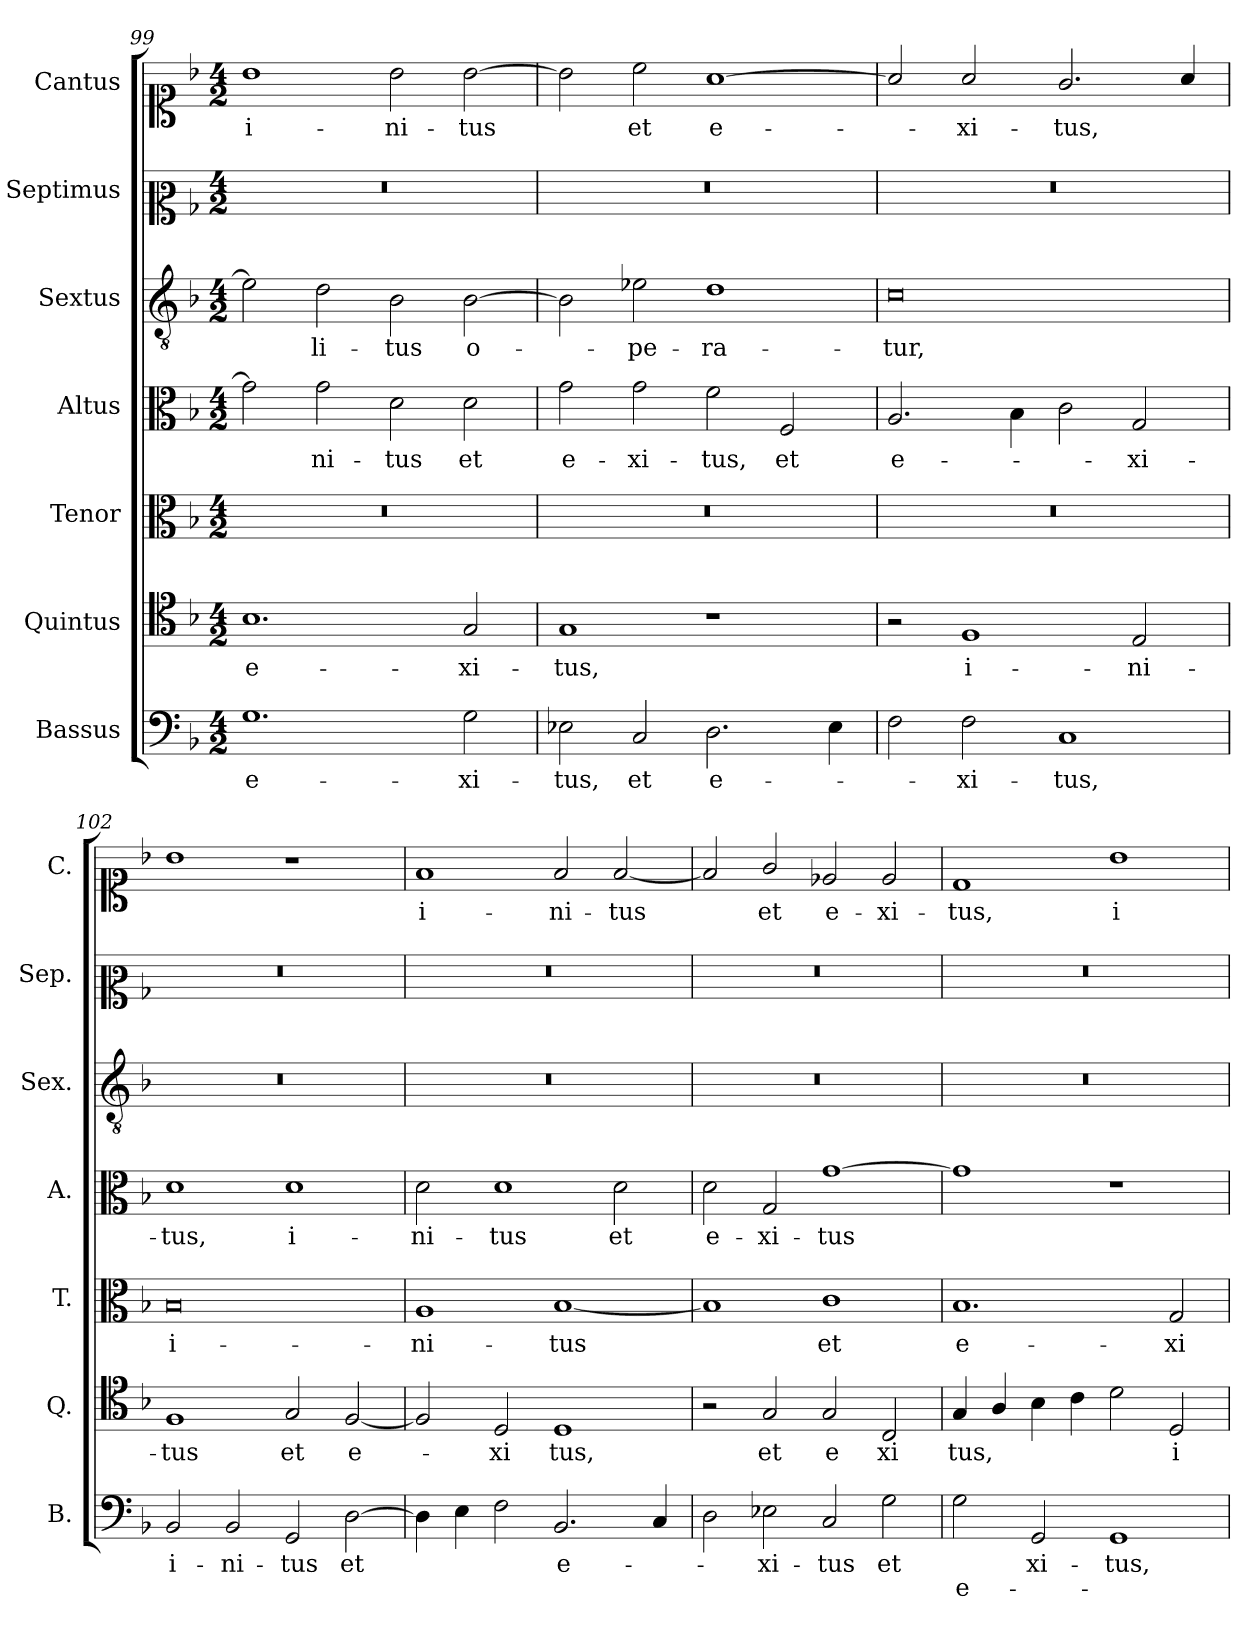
**kern	**text	**text	**kern	**text	**kern	**text	**kern	**text	**kern	**text	**kern	**kern	**text
*part7	*part7	*part7	*part6	*part6	*part5	*part5	*part4	*part4	*part3	*part3	*part2	*part1	*part1
*staff7	*staff7	*staff7	*staff6	*staff6	*staff5	*staff5	*staff4	*staff4	*staff3	*staff3	*staff2	*staff1	*staff1
*I"Bassus	*	*	*I"Quintus	*	*I"Tenor	*	*I"Altus	*	*I"Sextus	*	*I"Septimus	*I"Cantus	*
*I'B.	*	*	*I'Q.	*	*I'T.	*	*I'A.	*	*I'Sex.	*	*I'Sep.	*I'C.	*
*clefF4	*	*	*clefC4	*	*clefC3	*	*clefC3	*	*clefGv2	*	*clefC2	*clefC1	*
*k[b-]	*	*	*k[b-]	*	*k[b-]	*	*k[b-]	*	*k[b-]	*	*k[b-]	*k[b-]	*
*F:	*	*	*F:	*	*F:	*	*F:	*	*F:	*	*F:	*F:	*
*M4/2	*	*	*M4/2	*	*M4/2	*	*M4/2	*	*M4/2	*	*M4/2	*M4/2	*
=99	=99	=99	=99	=99	=99	=99	=99	=99	=99	=99	=99	=99	=99
!	!LO:LY:b	!	!	!LO:LY:b	!	!	!	!	!	!	!	!	!LO:LY:b
1.G	e-	.	1.B-	e-	0r	.	2g\]	.	2e-\]	.	0r	1b-	i-
!	!	!	!	!	!	!	!	!LO:LY:b	!	!LO:LY:b	!	!	!
.	.	.	.	.	.	.	2g\	-ni-	2d\	-li-	.	.	.
!	!	!	!	!	!	!	!	!LO:LY:b	!	!LO:LY:b	!	!	!LO:LY:b
.	.	.	.	.	.	.	2d\	-tus	2B-\	-tus	.	2b-\	-ni-
!	!LO:LY:b	!	!	!LO:LY:b	!	!	!	!LO:LY:b	!	!LO:LY:b	!	!	!LO:LY:b
2G\	-xi-	.	2G/	-xi-	.	.	2d\	et	[2B-\	o-	.	[2b-\	-tus
=100	=100	=100	=100	=100	=100	=100	=100	=100	=100	=100	=100	=100	=100
!	!LO:LY:b	!	!	!LO:LY:b	!	!	!	!LO:LY:b	!	!	!	!	!
2E-X\	-tus,	.	1G	-tus,	0r	.	2g\	e-	2B-\]	.	0r	2b-\]	.
!	!LO:LY:b	!	!	!	!	!	!	!LO:LY:b	!	!LO:LY:b	!	!	!LO:LY:b
2C/	et	.	.	.	.	.	2g\	-xi-	2e-X\	-pe-	.	2cc\	et
!	!LO:LY:b	!	!	!	!	!	!	!LO:LY:b	!	!LO:LY:b	!	!	!LO:LY:b
2.D\	e-	.	1r	.	.	.	2f\	-tus,	1d	-ra-	.	[1a	e-
!	!	!	!	!	!	!	!	!LO:LY:b	!	!	!	!	!
.	.	.	.	.	.	.	2F/	et	.	.	.	.	.
4E-\	.	.	.	.	.	.	.	.	.	.	.	.	.
=101	=101	=101	=101	=101	=101	=101	=101	=101	=101	=101	=101	=101	=101
!	!	!	!	!	!	!	!	!LO:LY:b	!	!LO:LY:b	!	!	!
2F\	.	.	2r	.	0r	.	2.A/	e-	0c	-tur,	0r	2a/]	.
!	!LO:LY:b	!	!	!LO:LY:b	!	!	!	!	!	!	!	!	!LO:LY:b
2F\	-xi-	.	1F	i-	.	.	.	.	.	.	.	2a/	-xi-
.	.	.	.	.	.	.	4B-\	.	.	.	.	.	.
!	!LO:LY:b	!	!	!	!	!	!	!	!	!	!	!	!LO:LY:b
1C	-tus,	.	.	.	.	.	2c\	.	.	.	.	2.g/	-tus,
!	!	!	!	!LO:LY:b	!	!	!	!LO:LY:b	!	!	!	!	!
.	.	.	2E/	-ni-	.	.	2G/	-xi-	.	.	.	.	.
.	.	.	.	.	.	.	.	.	.	.	.	4a/	.
=102	=102	=102	=102	=102	=102	=102	=102	=102	=102	=102	=102	=102	=102
!	!LO:LY:b	!	!	!LO:LY:b	!	!LO:LY:b	!	!LO:LY:b	!	!	!	!	!
2BB-/	i-	.	1F	-tus	0B-	i-	1d	-tus,	0r	.	0r	1b-	.
!	!LO:LY:b	!	!	!	!	!	!	!	!	!	!	!	!
2BB-/	-ni-	.	.	.	.	.	.	.	.	.	.	.	.
!	!LO:LY:b	!	!	!LO:LY:b	!	!	!	!LO:LY:b	!	!	!	!	!
2GG/	-tus	.	2G/	et	.	.	1d	i-	.	.	.	1r	.
!	!LO:LY:b	!	!	!LO:LY:b	!	!	!	!	!	!	!	!	!
[2D\	et	.	[2F/	e-	.	.	.	.	.	.	.	.	.
=103	=103	=103	=103	=103	=103	=103	=103	=103	=103	=103	=103	=103	=103
!	!	!	!	!	!	!LO:LY:b	!	!LO:LY:b	!	!	!	!	!LO:LY:b
4D\]	.	.	2F/]	.	1A	-ni-	2d\	-ni-	0r	.	0r	1f	i-
4E\	.	.	.	.	.	.	.	.	.	.	.	.	.
!	!	!	!	!LO:LY:b	!	!	!	!LO:LY:b	!	!	!	!	!
2F\	.	.	2D/	-xi	.	.	1d	-tus	.	.	.	.	.
!	!LO:LY:b	!	!	!LO:LY:b	!	!LO:LY:b	!	!	!	!	!	!	!LO:LY:b
2.BB-/	e-	.	1D	tus,	[1B-	-tus	.	.	.	.	.	2f/	-ni-
!	!	!	!	!	!	!	!	!LO:LY:b	!	!	!	!	!LO:LY:b
.	.	.	.	.	.	.	2d\	et	.	.	.	[2f/	-tus
4C/	.	.	.	.	.	.	.	.	.	.	.	.	.
=104	=104	=104	=104	=104	=104	=104	=104	=104	=104	=104	=104	=104	=104
!	!	!	!	!	!	!	!	!LO:LY:b	!	!	!	!	!
2D\	.	.	2r	.	1B-]	.	2d\	e-	0r	.	0r	2f/]	.
!	!LO:LY:b	!	!	!LO:LY:b	!	!	!	!LO:LY:b	!	!	!	!	!LO:LY:b
2E-X\	-xi-	.	2G/	et	.	.	2G/	-xi-	.	.	.	2g/	et
!	!LO:LY:b	!	!	!LO:LY:b	!	!LO:LY:b	!	!LO:LY:b	!	!	!	!	!LO:LY:b
2C/	-tus	.	2G/	e	1c	et	[1g	-tus	.	.	.	2e-X/	e-
!	!LO:LY:b	!	!	!LO:LY:b	!	!	!	!	!	!	!	!	!LO:LY:b
2G\	et	.	2C/	xi	.	.	.	.	.	.	.	2e-/	-xi-
=105	=105	=105	=105	=105	=105	=105	=105	=105	=105	=105	=105	=105	=105
!	!	!LO:LY:b	!	!LO:LY:b	!	!LO:LY:b	!	!	!	!	!	!	!LO:LY:b
2G\	.	e-	4G/	tus,	1.B-	e-	1g]	.	0r	.	0r	1d	-tus,
.	.	.	4A/	.	.	.	.	.	.	.	.	.	.
!	!LO:LY:b	!	!	!	!	!	!	!	!	!	!	!	!
2GG/	xi-	.	4B-\	.	.	.	.	.	.	.	.	.	.
.	.	.	4c\	.	.	.	.	.	.	.	.	.	.
!	!LO:LY:b	!	!	!	!	!	!	!	!	!	!	!	!LO:LY:b
1GG	-tus,	.	2d\	.	.	.	1r	.	.	.	.	1b-	i-
!	!	!	!	!LO:LY:b	!	!LO:LY:b	!	!	!	!	!	!	!
.	.	.	2D/	i-	2G/	-xi-	.	.	.	.	.	.	.
=	=	=	=	=	=	=	=	=	=	=	=	=	=
*-	*-	*-	*-	*-	*-	*-	*-	*-	*-	*-	*-	*-	*-
